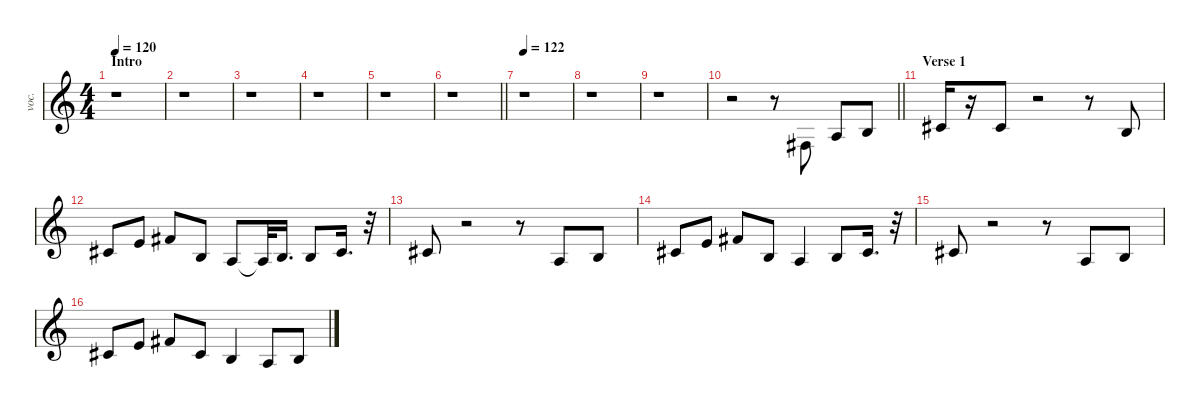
\defaultSystemsLayout 4
\hideDynamics
\bracketExtendMode nobrackets
\otherSystemsTrackNameOrientation horizontal
\track ("Vocals" "voc.") {instrument acousticgrandpiano}
\staff {score}
\tuning (E4 B3 G3 D3 A2 E2)
\ts (4 4)
\beaming (8 2 2 2 2)
\section ("" "Intro")
\tempo 120
\clef g2
\ks c
r.1{dy ff instrument acousticgrandpiano beam Down} |
r.1{beam Down} |
r.1{beam Down} |
r.1{beam Down} |
r.1{beam Down} |
\barLineRight lightlight
r.1{beam Down} |
\tempo 122
r.1{beam Down} |
r.1{beam Down} |
r.1{beam Down} |
\barLineRight lightlight
r.2{beam Down} r.8{beam Down} 4.4{acc #}.8{beam Up} 2.3.8{beam Up} 0.2.8{beam Up} |
\section ("" "Verse 1")
2.2{acc #}.16{beam Up} r.16{beam Up} 2.2{acc #}.8{beam Up} r.2{beam Up} r.8{beam Up} 0.2.8{beam Up} |
2.2{acc #}.8{beam Up} 0.1.8{beam Up} 2.1{acc #}.8{beam Up} 0.2.8{beam Up} 2.3.8{beam Up} 2.3{t}.32{beam Up} 0.2.16{d beam Up} 0.2.8{beam Up} 2.2{acc #}.16{d beam Up} r.32{beam Up} |
2.2{acc #}.8{beam Up} r.2{beam Up} r.8{beam Up} 2.3.8{beam Up} 0.2.8{beam Up} |
2.2{acc #}.8{beam Up} 0.1.8{beam Up} 2.1{acc #}.8{beam Up} 0.2.8{beam Up} 2.3.4{beam Up} 0.2.8{beam Up} 2.2{acc #}.16{d beam Up} r.32{beam Up} |
2.2{acc #}.8{beam Up} r.2{beam Up} r.8{beam Up} 2.3.8{beam Up} 0.2.8{beam Up} |
2.2{acc #}.8{beam Up} 0.1.8{beam Up} 2.1{acc #}.8{beam Up} 2.2{acc #}.8{beam Up} 0.2.4{beam Up} 2.3.8{beam Up} 0.2.8{beam Up}
